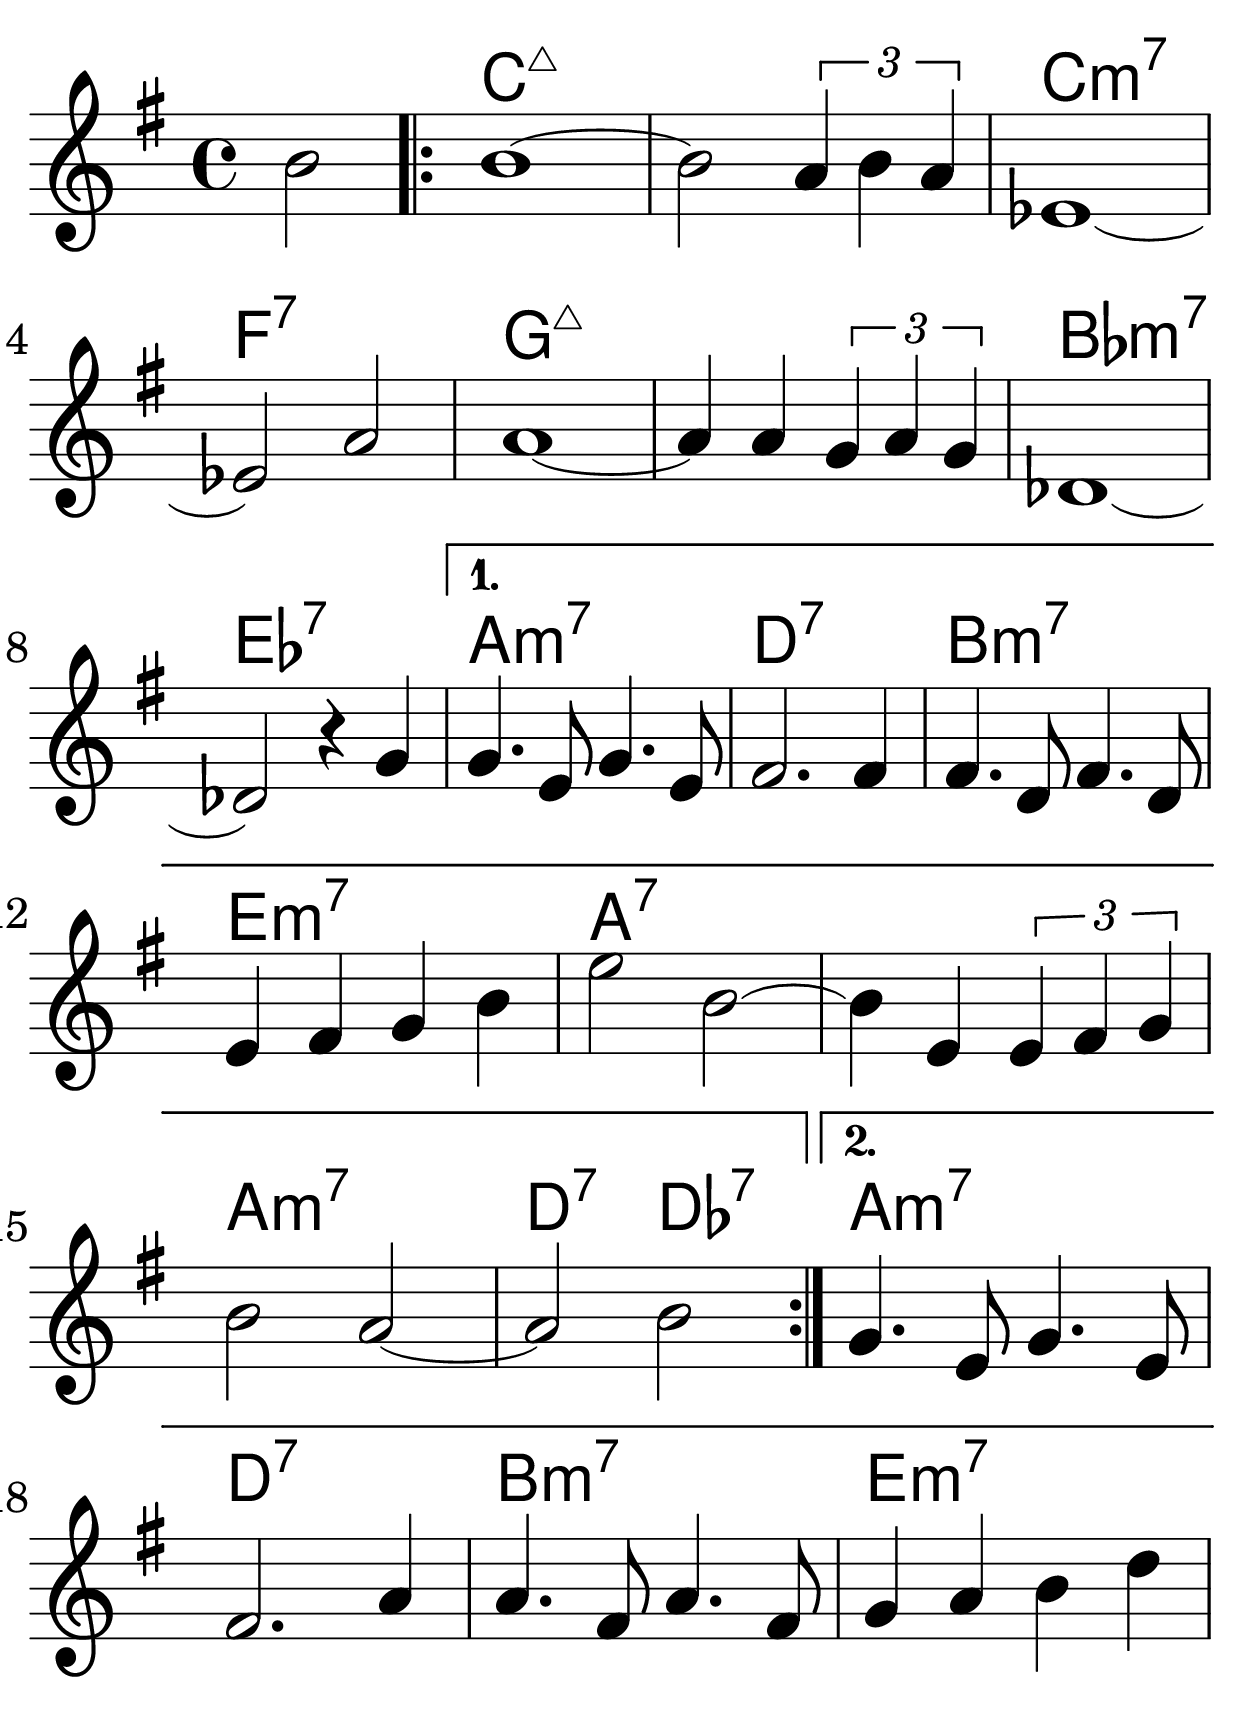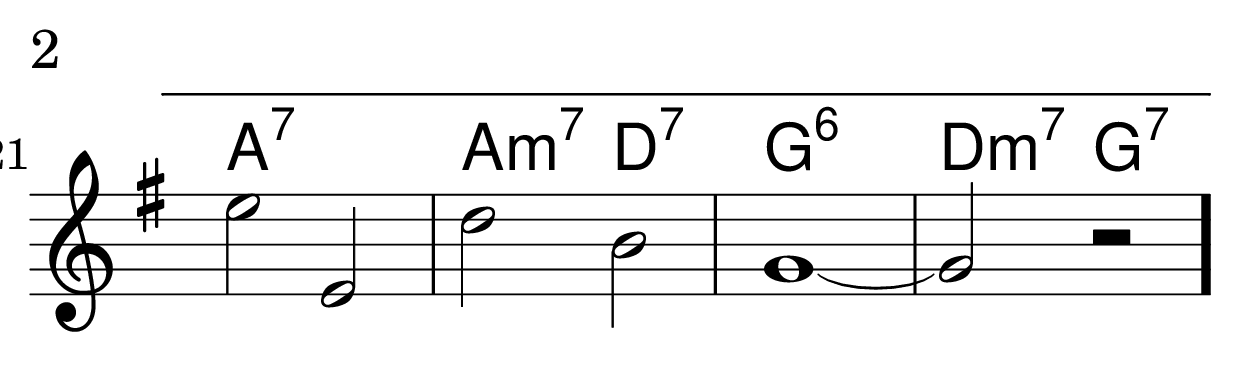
\version "2.24.1"

\include "page.ly"
\include "swing.ly"

\header {
  title = "Just Friends"
  composer = "John Klenner"
}

global = {
  \time 4/4
  \key g \major
}

count_in = \new DrumStaff {
  \global
  \drummode
  {
    cl4 cl  cl  cl  |

    \partial 2
    cl  cl          |
  }
}

music = \new Staff \with { midiInstrument = "muted trumpet" } {
  \global
  \clef treble

  \relative c''
  {
    \partial 2 b2 |

    \repeat volta 2
    {
      % ------+-------|-------+-------|-------+-------|-------+-------|
      b1 ~                                                            |
      b2                              \tuplet 3/2 { a4 b a }          |
      ees1 ~                                                          |
      ees2                            a                               |
      a1 ~                                                            |
      a4              a               \tuplet 3/2 { g a g }           |
      des1 ~                                                          |
      des2                            r4              g               |
      \alternative {
        \volta 1 {
          % ------+-------|-------+-------|-------+-------|-------+-------|
          g4.                     e8      g4.                     e8      |
          fis2.                                           fis4            |
          fis4.                   d8      fis4.                   d8      |
          e4              fis             g               b               |
          e2                              b ~                             |
          b4              e,              \tuplet 3/2 { e fis g }         |
          b2                              a ~                             |
          a                               b                               |
        }
        \volta 2 {
          % ------+-------|-------+-------|-------+-------|-------+-------|
          g4.                     e8      g4.                     e8      |
          fis2.                                           a4              |
          a4.                     fis8    a4.                     fis8    |
          g4              a               b               d               |
          e2                              e,                              |
          d'2                             b                               |
          g1 ~                                                            |
          g2                              r2                        \bar "."
        }
      }
    }
  }
}

chord_names = {
  \new ChordNames {
    \chordmode {
      \set noChordSymbol = ""

      %-----------+-----------|
      \partial 2  r2          |

      c\breve:7+              |
                              |
      c1:m7                   |
      f:7                     |
      g\breve:7+              |
                              |
      bes1:m7                 |
      ees:7                   |

      a:m7                    |
      d:7                     |
      b:m7                    |
      e:m7                    |
      a\breve:7               |
                              |
      a1:m7                   |
      d2:7        des:7       |

      a1:m7                   |
      d:7                     |
      b:m7                    |
      e:m7                    |
      a:7                     |
      a2:m7       d:7         |
      g1:6                    |
      d2:m7       g:7         |
    }
  }
}

\score {
  <<
    \chord_names
    \music
  >>
  \layout { }
}

\score {
  \unfoldRepeats
  \applySwing 8 #'(4 3)
  {
    \count_in
    \music
  }
  \midi {
    \tempo 4 = 160
  }
}
